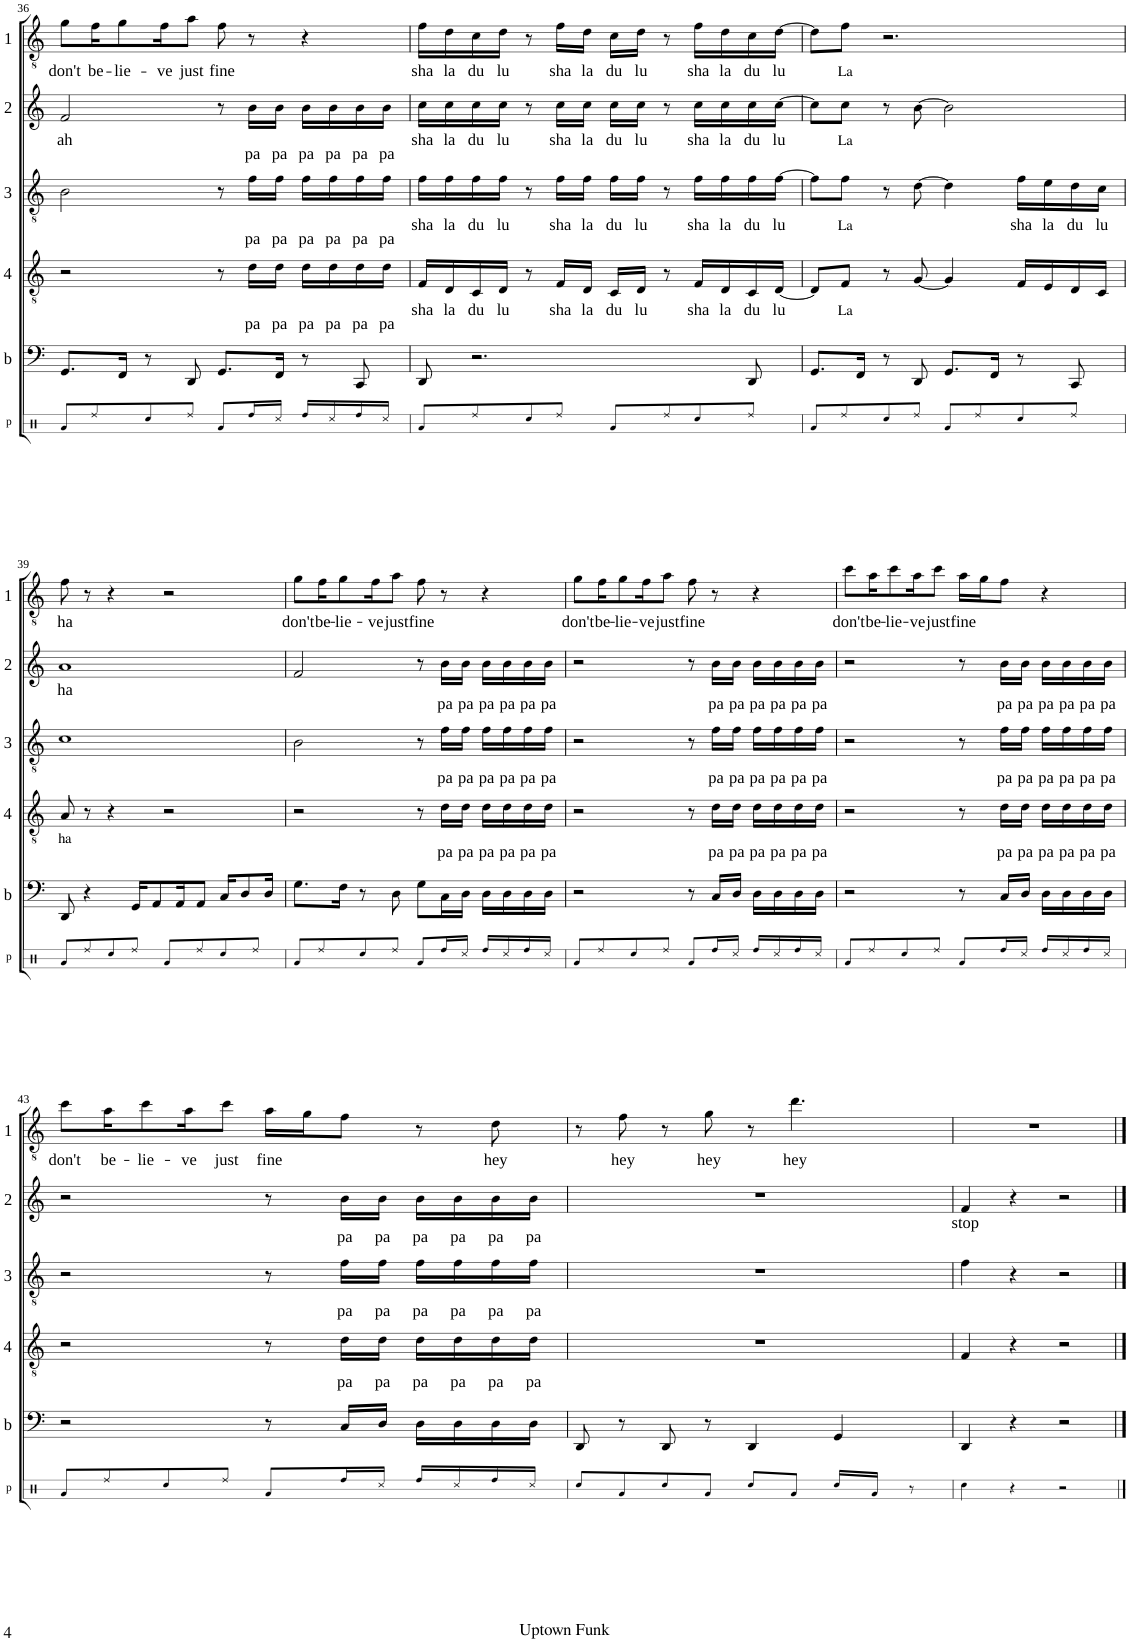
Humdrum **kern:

**kern	**kern	**kern	**text	**kern	**text	**kern	**text	**kern	**text
*part6	*part5	*part4	*part4	*part3	*part3	*part2	*part2	*part1	*part1
*staff6	*staff5	*staff4	*staff4	*staff3	*staff3	*staff2	*staff2	*staff1	*staff1
*I"V.P.	*I"Bass	*I"4th	*	*I"3rd	*	*I"2nd	*	*I"Top	*
*I'p	*I'b	*	*	*	*	*	*	*	*
!!LO:PB:g=z
*clefX	*clefF4	*clefGv2	*	*clefGv2	*	*clefG2	*	*clefGv2	*
*	*	*Trd1c2	*	*Trd1c2	*	*Trd1c2	*	*Trd1c2	*
*k[]	*k[]	*k[]	*	*k[]	*	*k[]	*	*k[]	*
*M4/4	*M4/4	*M4/4	*	*M4/4	*	*M4/4	*	*M4/4	*
=36	=36	=36	=36	=36	=36	=36	=36	=36	=36
!	!	!	!	!	!	!	!LO:LY:b	!	!LO:LY:b
8Ra/L	8.GG/L	2r	.	2B\	.	2f/	ah	8g\L	don't
!	!	!	!	!	!	!	!	!	!LO:LY:b
8Rdd/	.	.	.	.	.	.	.	16f\K	be-
!	!	!	!	!	!	!	!	!	!LO:LY:b
.	16FF/Jk	.	.	.	.	.	.	8g\	-lie-
8Rcc/	8r	.	.	.	.	.	.	.	.
!	!	!	!	!	!	!	!	!	!LO:LY:b
.	.	.	.	.	.	.	.	16f\K	-ve
!	!	!	!	!	!	!	!	!	!LO:LY:b
8Rdd/J	8DD/	.	.	.	.	.	.	8a\J	just
!	!	!	!	!	!	!	!	!	!LO:LY:b
8Ra/L	8.GG/L	8r	.	8r	.	8r	.	8f\	fine
!	!	!	!LO:LY:b	!	!LO:LY:b	!	!LO:LY:b	!	!
16Rdd/L	.	16d\LL	pa	16f\LL	pa	16b\LL	pa	8r	.
!	!	!	!LO:LY:b	!	!LO:LY:b	!	!LO:LY:b	!	!
16Rcc/JJ	16FF/Jk	16d\JJ	pa	16f\JJ	pa	16b\JJ	pa	.	.
!	!	!	!LO:LY:b	!	!LO:LY:b	!	!LO:LY:b	!	!
16Rdd/LL	8r	16d\LL	pa	16f\LL	pa	16b\LL	pa	4r	.
!	!	!	!LO:LY:b	!	!LO:LY:b	!	!LO:LY:b	!	!
16Rcc/	.	16d\	pa	16f\	pa	16b\	pa	.	.
!	!	!	!LO:LY:b	!	!LO:LY:b	!	!LO:LY:b	!	!
16Rdd/	8CC/	16d\	pa	16f\	pa	16b\	pa	.	.
!	!	!	!LO:LY:b	!	!LO:LY:b	!	!LO:LY:b	!	!
16Rcc/JJ	.	16d\JJ	pa	16f\JJ	pa	16b\JJ	pa	.	.
=37	=37	=37	=37	=37	=37	=37	=37	=37	=37
!	!	!	!LO:LY:b	!	!LO:LY:b	!	!LO:LY:b	!	!LO:LY:b
8Ra/L	8DD/	16F/LL	sha	16f\LL	sha	16cc\LL	sha	16f\LL	sha
!	!	!	!LO:LY:b	!	!LO:LY:b	!	!LO:LY:b	!	!LO:LY:b
.	.	16D/	la	16f\	la	16cc\	la	16d\	la
!	!	!	!LO:LY:b	!	!LO:LY:b	!	!LO:LY:b	!	!LO:LY:b
8Rdd/	2.r	16C/	du	16f\	du	16cc\	du	16c\	du
!	!	!	!LO:LY:b	!	!LO:LY:b	!	!LO:LY:b	!	!LO:LY:b
.	.	16D/JJ	lu	16f\JJ	lu	16cc\JJ	lu	16d\JJ	lu
8Rcc/	.	8r	.	8r	.	8r	.	8r	.
!	!	!	!LO:LY:b	!	!LO:LY:b	!	!LO:LY:b	!	!LO:LY:b
8Rdd/J	.	16F/LL	sha	16f\LL	sha	16cc\LL	sha	16f\LL	sha
!	!	!	!LO:LY:b	!	!LO:LY:b	!	!LO:LY:b	!	!LO:LY:b
.	.	16D/JJ	la	16f\JJ	la	16cc\JJ	la	16d\JJ	la
!	!	!	!LO:LY:b	!	!LO:LY:b	!	!LO:LY:b	!	!LO:LY:b
8Ra/L	.	16C/LL	du	16f\LL	du	16cc\LL	du	16c\LL	du
!	!	!	!LO:LY:b	!	!LO:LY:b	!	!LO:LY:b	!	!LO:LY:b
.	.	16D/JJ	lu	16f\JJ	lu	16cc\JJ	lu	16d\JJ	lu
8Rdd/	.	8r	.	8r	.	8r	.	8r	.
!	!	!	!LO:LY:b	!	!LO:LY:b	!	!LO:LY:b	!	!LO:LY:b
8Rcc/	.	16F/LL	sha	16f\LL	sha	16cc\LL	sha	16f\LL	sha
!	!	!	!LO:LY:b	!	!LO:LY:b	!	!LO:LY:b	!	!LO:LY:b
.	.	16D/	la	16f\	la	16cc\	la	16d\	la
!	!	!	!LO:LY:b	!	!LO:LY:b	!	!LO:LY:b	!	!LO:LY:b
8Rdd/J	8DD/	16C/	du	16f\	du	16cc\	du	16c\	du
!	!	!	!LO:LY:b	!	!LO:LY:b	!	!LO:LY:b	!	!LO:LY:b
.	.	[16D/JJ	lu	[16f\JJ	lu	[16cc\JJ	lu	[16d\JJ	lu
=38	=38	=38	=38	=38	=38	=38	=38	=38	=38
8Ra/L	8.GG/L	8D/L]	.	8f\L]	.	8cc\L]	.	8d\L]	.
!	!	!	!LO:LY:b	!	!LO:LY:b	!	!LO:LY:b	!	!LO:LY:b
8Rdd/	.	8F/J	La	8f\J	La	8cc\J	La	8f\J	La
.	16FF/Jk	.	.	.	.	.	.	.	.
8Rcc/	8r	8r	.	8r	.	8r	.	2.r	.
8Rdd/J	8DD/	[8G/	.	[8d\	.	[8b\	.	.	.
8Ra/L	8.GG/L	4G/]	.	4d\]	.	2b\]	.	.	.
8Rdd/	.	.	.	.	.	.	.	.	.
.	16FF/Jk	.	.	.	.	.	.	.	.
!	!	!	!	!	!LO:LY:b	!	!	!	!
8Rcc/	8r	16F/LL	.	16f\LL	sha	.	.	.	.
!	!	!	!	!	!LO:LY:b	!	!	!	!
.	.	16E/	.	16e\	la	.	.	.	.
!	!	!	!	!	!LO:LY:b	!	!	!	!
8Rdd/J	8CC/	16D/	.	16d\	du	.	.	.	.
!	!	!	!	!	!LO:LY:b	!	!	!	!
.	.	16C/JJ	.	16c\JJ	lu	.	.	.	.
!!LO:LB:g=z
=39	=39	=39	=39	=39	=39	=39	=39	=39	=39
!	!	!	!LO:LY:b	!	!	!	!LO:LY:b	!	!LO:LY:b
8Ra/L	8DD/	8A/	ha	1c	.	1a	ha	8f\	ha
8Rdd/	4r	8r	.	.	.	.	.	8r	.
8Rcc/	.	4r	.	.	.	.	.	4r	.
8Rdd/J	16GG/KL	.	.	.	.	.	.	.	.
.	8AA/	.	.	.	.	.	.	.	.
8Ra/L	.	2r	.	.	.	.	.	2r	.
.	16AA/K	.	.	.	.	.	.	.	.
8Rdd/	8AA/J	.	.	.	.	.	.	.	.
8Rcc/	16C/KL	.	.	.	.	.	.	.	.
.	8D/	.	.	.	.	.	.	.	.
8Rdd/J	.	.	.	.	.	.	.	.	.
.	16D/Jk	.	.	.	.	.	.	.	.
=40	=40	=40	=40	=40	=40	=40	=40	=40	=40
!	!	!	!	!	!	!	!	!	!LO:LY:b
8Ra/L	8.G\L	2r	.	2B\	.	2f/	.	8g\L	don't
!	!	!	!	!	!	!	!	!	!LO:LY:b
8Rdd/	.	.	.	.	.	.	.	16f\K	be-
!	!	!	!	!	!	!	!	!	!LO:LY:b
.	16F\Jk	.	.	.	.	.	.	8g\	-lie-
8Rcc/	8r	.	.	.	.	.	.	.	.
!	!	!	!	!	!	!	!	!	!LO:LY:b
.	.	.	.	.	.	.	.	16f\K	-ve
!	!	!	!	!	!	!	!	!	!LO:LY:b
8Rdd/J	8D\	.	.	.	.	.	.	8a\J	just
!	!	!	!	!	!	!	!	!	!LO:LY:b
8Ra/L	8G\L	8r	.	8r	.	8r	.	8f\	fine
!	!	!	!LO:LY:b	!	!LO:LY:b	!	!LO:LY:b	!	!
16Rdd/L	16C\L	16d\LL	pa	16f\LL	pa	16b\LL	pa	8r	.
!	!	!	!LO:LY:b	!	!LO:LY:b	!	!LO:LY:b	!	!
16Rcc/JJ	16D\JJ	16d\JJ	pa	16f\JJ	pa	16b\JJ	pa	.	.
!	!	!	!LO:LY:b	!	!LO:LY:b	!	!LO:LY:b	!	!
16Rdd/LL	16D\LL	16d\LL	pa	16f\LL	pa	16b\LL	pa	4r	.
!	!	!	!LO:LY:b	!	!LO:LY:b	!	!LO:LY:b	!	!
16Rcc/	16D\	16d\	pa	16f\	pa	16b\	pa	.	.
!	!	!	!LO:LY:b	!	!LO:LY:b	!	!LO:LY:b	!	!
16Rdd/	16D\	16d\	pa	16f\	pa	16b\	pa	.	.
!	!	!	!LO:LY:b	!	!LO:LY:b	!	!LO:LY:b	!	!
16Rcc/JJ	16D\JJ	16d\JJ	pa	16f\JJ	pa	16b\JJ	pa	.	.
=41	=41	=41	=41	=41	=41	=41	=41	=41	=41
!	!	!	!	!	!	!	!	!	!LO:LY:b
8Ra/L	2r	2r	.	2r	.	2r	.	8g\L	don't
!	!	!	!	!	!	!	!	!	!LO:LY:b
8Rdd/	.	.	.	.	.	.	.	16f\K	be-
!	!	!	!	!	!	!	!	!	!LO:LY:b
.	.	.	.	.	.	.	.	8g\	-lie-
8Rcc/	.	.	.	.	.	.	.	.	.
!	!	!	!	!	!	!	!	!	!LO:LY:b
.	.	.	.	.	.	.	.	16f\K	-ve
!	!	!	!	!	!	!	!	!	!LO:LY:b
8Rdd/J	.	.	.	.	.	.	.	8a\J	just
!	!	!	!	!	!	!	!	!	!LO:LY:b
8Ra/L	8r	8r	.	8r	.	8r	.	8f\	fine
!	!	!	!LO:LY:b	!	!LO:LY:b	!	!LO:LY:b	!	!
16Rdd/L	16C/LL	16d\LL	pa	16f\LL	pa	16b\LL	pa	8r	.
!	!	!	!LO:LY:b	!	!LO:LY:b	!	!LO:LY:b	!	!
16Rcc/JJ	16D/JJ	16d\JJ	pa	16f\JJ	pa	16b\JJ	pa	.	.
!	!	!	!LO:LY:b	!	!LO:LY:b	!	!LO:LY:b	!	!
16Rdd/LL	16D\LL	16d\LL	pa	16f\LL	pa	16b\LL	pa	4r	.
!	!	!	!LO:LY:b	!	!LO:LY:b	!	!LO:LY:b	!	!
16Rcc/	16D\	16d\	pa	16f\	pa	16b\	pa	.	.
!	!	!	!LO:LY:b	!	!LO:LY:b	!	!LO:LY:b	!	!
16Rdd/	16D\	16d\	pa	16f\	pa	16b\	pa	.	.
!	!	!	!LO:LY:b	!	!LO:LY:b	!	!LO:LY:b	!	!
16Rcc/JJ	16D\JJ	16d\JJ	pa	16f\JJ	pa	16b\JJ	pa	.	.
=42	=42	=42	=42	=42	=42	=42	=42	=42	=42
!	!	!	!	!	!	!	!	!	!LO:LY:b
8Ra/L	2r	2r	.	2r	.	2r	.	8cc\L	don't
!	!	!	!	!	!	!	!	!	!LO:LY:b
8Rdd/	.	.	.	.	.	.	.	16a\K	be-
!	!	!	!	!	!	!	!	!	!LO:LY:b
.	.	.	.	.	.	.	.	8cc\	-lie-
8Rcc/	.	.	.	.	.	.	.	.	.
!	!	!	!	!	!	!	!	!	!LO:LY:b
.	.	.	.	.	.	.	.	16a\K	-ve
!	!	!	!	!	!	!	!	!	!LO:LY:b
8Rdd/J	.	.	.	.	.	.	.	8cc\J	just
!	!	!	!	!	!	!	!	!	!LO:LY:b
8Ra/L	8r	8r	.	8r	.	8r	.	16a\LL	fine
.	.	.	.	.	.	.	.	16g\J	.
!	!	!	!LO:LY:b	!	!LO:LY:b	!	!LO:LY:b	!	!
16Rdd/L	16C/LL	16d\LL	pa	16f\LL	pa	16b\LL	pa	8f\J	.
!	!	!	!LO:LY:b	!	!LO:LY:b	!	!LO:LY:b	!	!
16Rcc/JJ	16D/JJ	16d\JJ	pa	16f\JJ	pa	16b\JJ	pa	.	.
!	!	!	!LO:LY:b	!	!LO:LY:b	!	!LO:LY:b	!	!
16Rdd/LL	16D\LL	16d\LL	pa	16f\LL	pa	16b\LL	pa	4r	.
!	!	!	!LO:LY:b	!	!LO:LY:b	!	!LO:LY:b	!	!
16Rcc/	16D\	16d\	pa	16f\	pa	16b\	pa	.	.
!	!	!	!LO:LY:b	!	!LO:LY:b	!	!LO:LY:b	!	!
16Rdd/	16D\	16d\	pa	16f\	pa	16b\	pa	.	.
!	!	!	!LO:LY:b	!	!LO:LY:b	!	!LO:LY:b	!	!
16Rcc/JJ	16D\JJ	16d\JJ	pa	16f\JJ	pa	16b\JJ	pa	.	.
!!LO:LB:g=z
=43	=43	=43	=43	=43	=43	=43	=43	=43	=43
!	!	!	!	!	!	!	!	!	!LO:LY:b
8Ra/L	2r	2r	.	2r	.	2r	.	8cc\L	don't
!	!	!	!	!	!	!	!	!	!LO:LY:b
8Rdd/	.	.	.	.	.	.	.	16a\K	be-
!	!	!	!	!	!	!	!	!	!LO:LY:b
.	.	.	.	.	.	.	.	8cc\	-lie-
8Rcc/	.	.	.	.	.	.	.	.	.
!	!	!	!	!	!	!	!	!	!LO:LY:b
.	.	.	.	.	.	.	.	16a\K	-ve
!	!	!	!	!	!	!	!	!	!LO:LY:b
8Rdd/J	.	.	.	.	.	.	.	8cc\J	just
!	!	!	!	!	!	!	!	!	!LO:LY:b
8Ra/L	8r	8r	.	8r	.	8r	.	16a\LL	fine
.	.	.	.	.	.	.	.	16g\J	.
!	!	!	!LO:LY:b	!	!LO:LY:b	!	!LO:LY:b	!	!
16Rdd/L	16C/LL	16d\LL	pa	16f\LL	pa	16b\LL	pa	8f\J	.
!	!	!	!LO:LY:b	!	!LO:LY:b	!	!LO:LY:b	!	!
16Rcc/JJ	16D/JJ	16d\JJ	pa	16f\JJ	pa	16b\JJ	pa	.	.
!	!	!	!LO:LY:b	!	!LO:LY:b	!	!LO:LY:b	!	!
16Rdd/LL	16D\LL	16d\LL	pa	16f\LL	pa	16b\LL	pa	8r	.
!	!	!	!LO:LY:b	!	!LO:LY:b	!	!LO:LY:b	!	!
16Rcc/	16D\	16d\	pa	16f\	pa	16b\	pa	.	.
!	!	!	!LO:LY:b	!	!LO:LY:b	!	!LO:LY:b	!	!LO:LY:b
16Rdd/	16D\	16d\	pa	16f\	pa	16b\	pa	8d\	hey
!	!	!	!LO:LY:b	!	!LO:LY:b	!	!LO:LY:b	!	!
16Rcc/JJ	16D\JJ	16d\JJ	pa	16f\JJ	pa	16b\JJ	pa	.	.
=44	=44	=44	=44	=44	=44	=44	=44	=44	=44
8Rcc/L	8DD/	1r	.	1r	.	1r	.	8r	.
!	!	!	!	!	!	!	!	!	!LO:LY:b
8Ra/	8r	.	.	.	.	.	.	8f\	hey
8Rcc/	8DD/	.	.	.	.	.	.	8r	.
!	!	!	!	!	!	!	!	!	!LO:LY:b
8Ra/J	8r	.	.	.	.	.	.	8g\	hey
8Rcc/L	4DD/	.	.	.	.	.	.	8r	.
!	!	!	!	!	!	!	!	!	!LO:LY:b
8Ra/J	.	.	.	.	.	.	.	4.dd\	hey
16Rcc/LL	4GG/	.	.	.	.	.	.	.	.
16Ra/JJ	.	.	.	.	.	.	.	.	.
8r	.	.	.	.	.	.	.	.	.
=45	=45	=45	=45	=45	=45	=45	=45	=45	=45
!	!	!	!	!	!	!	!LO:LY:b	!	!
4Rcc\	4DD/	4F/	.	4f\	.	4f/	stop	1r	.
4r	4r	4r	.	4r	.	4r	.	.	.
2r	2r	2r	.	2r	.	2r	.	.	.
==	==	==	==	==	==	==	==	==	==
*-	*-	*-	*-	*-	*-	*-	*-	*-	*-
